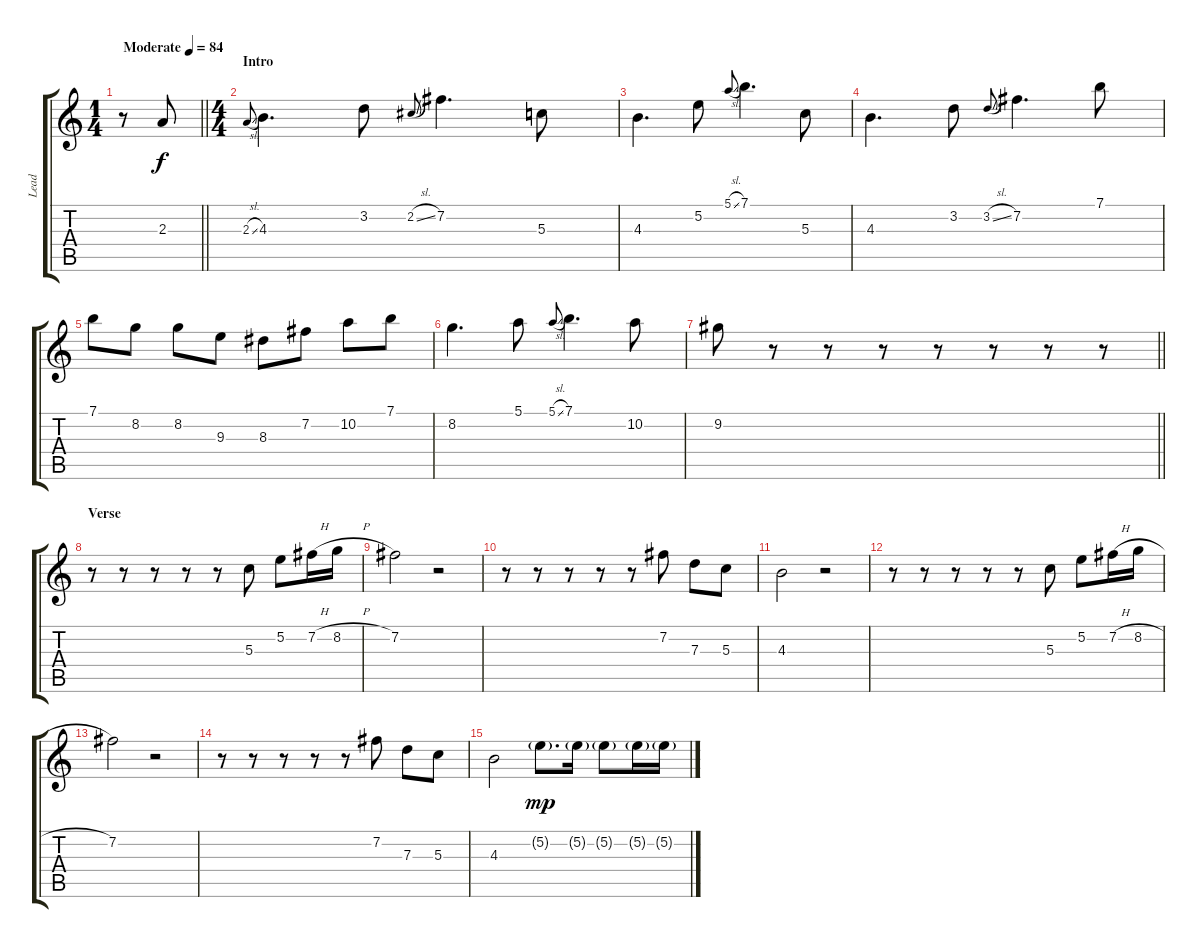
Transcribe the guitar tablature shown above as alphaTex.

\track ("Lead" "Lead") {instrument distortionguitar}
\staff {score tabs}
\tuning (E4 B3 G3 D3 A2 E2) {hide}
\ts (1 4)
\tempo (84 "Moderate")
\clef g2
\barLineRight lightlight
\ks c
r.8{dy f instrument distortionguitar} 2.3.8 |
\ts (4 4)
\section ("" "Intro")
2.3{sl}.8{gr onbeat} 4.3.4{d} 3.2.8 2.2{sl}.8{gr onbeat} 7.2.4{d} 5.3.8 |
4.3.4{d} 5.2.8 5.1{sl}.8{gr onbeat} 7.1.4{d} 5.3.8 |
4.3.4{d} 3.2.8 3.2{sl}.8{gr onbeat} 7.2.4{d} 7.1.8 |
7.1.8 8.2.8 8.2.8 9.3.8 8.3.8 7.2.8 10.2.8 7.1.8 |
8.2.4{d} 5.1.8 5.1{sl}.8{gr onbeat} 7.1.4{d} 10.2.8 |
\barLineRight lightlight
9.2.8 r.8 r.8 r.8 r.8 r.8 r.8 r.8 |
\section ("" "Verse")
r.8{instrument electricguitarjazz} r.8 r.8 r.8 r.8 5.3.8 5.2.8 7.2{h}.16 8.2{h}.16 |
7.2.2 r.2 |
r.8 r.8 r.8 r.8 r.8 7.2.8 7.3.8 5.3.8 |
4.3.2 r.2 |
r.8{instrument electricguitarjazz} r.8 r.8 r.8 r.8 5.3.8 5.2.8 7.2{h}.16 8.2{h}.16 |
7.2.2 r.2 |
r.8 r.8 r.8 r.8 r.8 7.2.8 7.3.8 5.3.8 |
4.3.2 5.2{g}.8{d dy mp} 5.2{g}.16 5.2{g}.8 5.2{g}.16 5.2{g}.16
